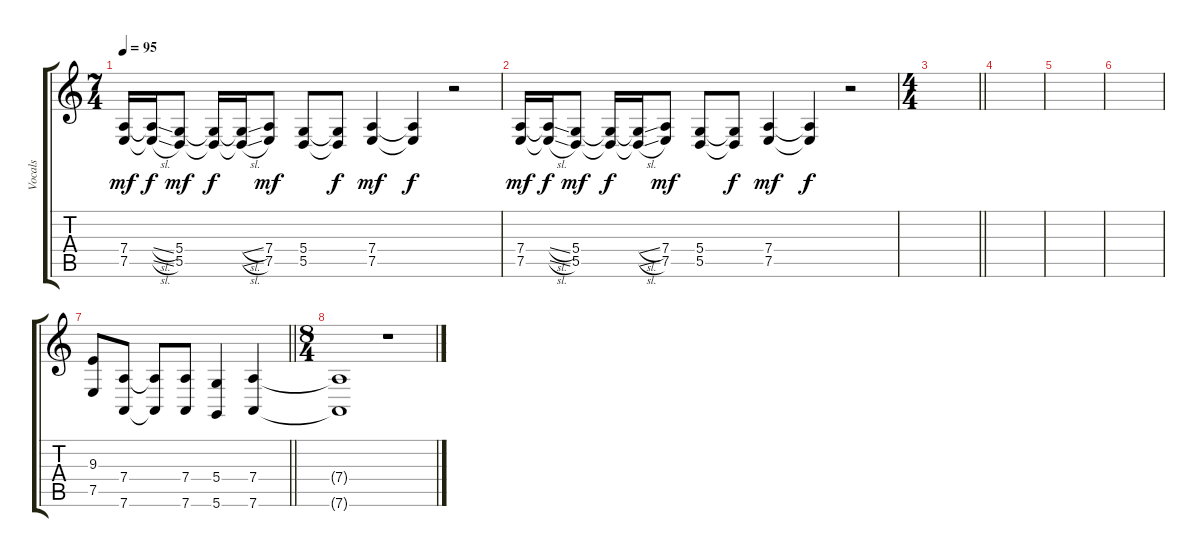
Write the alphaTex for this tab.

\track ("Vocals" "Vocals") {instrument pad5bowed}
\staff {score tabs}
\tuning (E4 B3 G3 D3 A2 D2) {hide}
\ts (7 4)
\tempo 95
\clef g2
\ks c
(7.4 7.5).16{dy mf} (7.4{sl t} 7.5{sl t}).16{dy f} (5.4 5.5).8{dy mf} (5.4{t} 5.5{t}).16{dy f} (5.4{sl t} 5.5{sl t}).16 (7.4 7.5).8{dy mf} (5.4 5.5).8 (5.4{t} 5.5{t}).8{dy f} (7.4 7.5).4{dy mf} (7.4{t} 7.5{t}).4{dy f} r.2 |
(7.4 7.5).16{dy mf} (7.4{sl t} 7.5{sl t}).16{dy f} (5.4 5.5).8{dy mf} (5.4{t} 5.5{t}).16{dy f} (5.4{sl t} 5.5{sl t}).16 (7.4 7.5).8{dy mf} (5.4 5.5).8 (5.4{t} 5.5{t}).8{dy f} (7.4 7.5).4{dy mf} (7.4{t} 7.5{t}).4{dy f} r.2 |
\ts (4 4)
\barLineRight lightlight
|
\section ("" "")
|
|
|
\barLineRight lightlight
(9.3 7.5).8 (7.4 7.6).8 (7.4{t} 7.6{t}).8 (7.4 7.6).8 (5.4 5.6).4 (7.4 7.6).4 |
\ts (8 4)
\section ("" "")
(7.4{t} 7.6{t}).1 r.1
